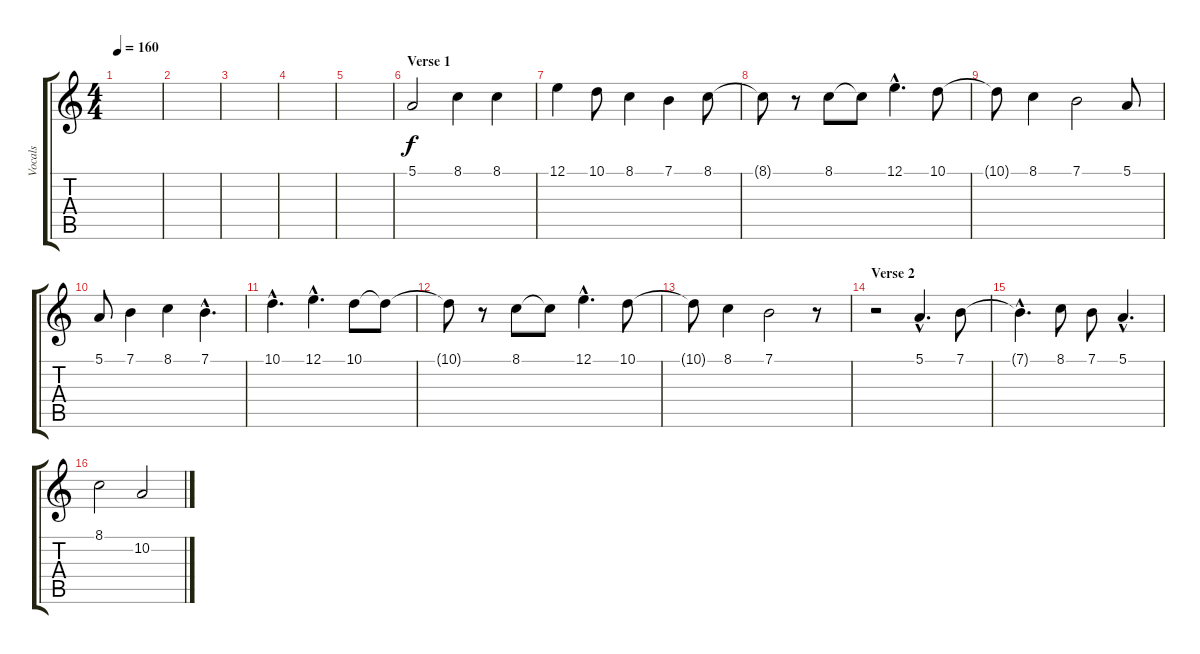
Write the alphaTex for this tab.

\track ("Vocals" "Vocals") {instrument oboe}
\staff {score tabs}
\tuning (E4 B3 G3 D3 A2 E2) {hide}
\ts (4 4)
\tempo 160
\clef g2
\ks c
|
|
|
|
|
\section ("" "Verse 1")
5.1.2 8.1.4 8.1.4 |
12.1.4 10.1.8 8.1.4 7.1.4 8.1.8 |
8.1{t}.8 r.8 8.1.8 8.1{t}.8 12.1{hac}.4{d} 10.1.8 |
10.1{t}.8 8.1.4 7.1.2 5.1.8 |
5.1.8 7.1.4 8.1.4 7.1{hac}.4{d} |
10.1{hac}.4{d} 12.1{hac}.4{d} 10.1.8 10.1{t}.8 |
10.1{t}.8 r.8 8.1.8 8.1{t}.8 12.1{hac}.4{d} 10.1.8 |
10.1{t}.8 8.1.4 7.1.2 r.8 |
\section ("" "Verse 2")
r.2{volume 13} 5.1{hac}.4{d} 7.1.8 |
7.1{hac t}.4{d} 8.1.8 7.1.8 5.1{hac}.4{d} |
8.1.2 10.2.2
